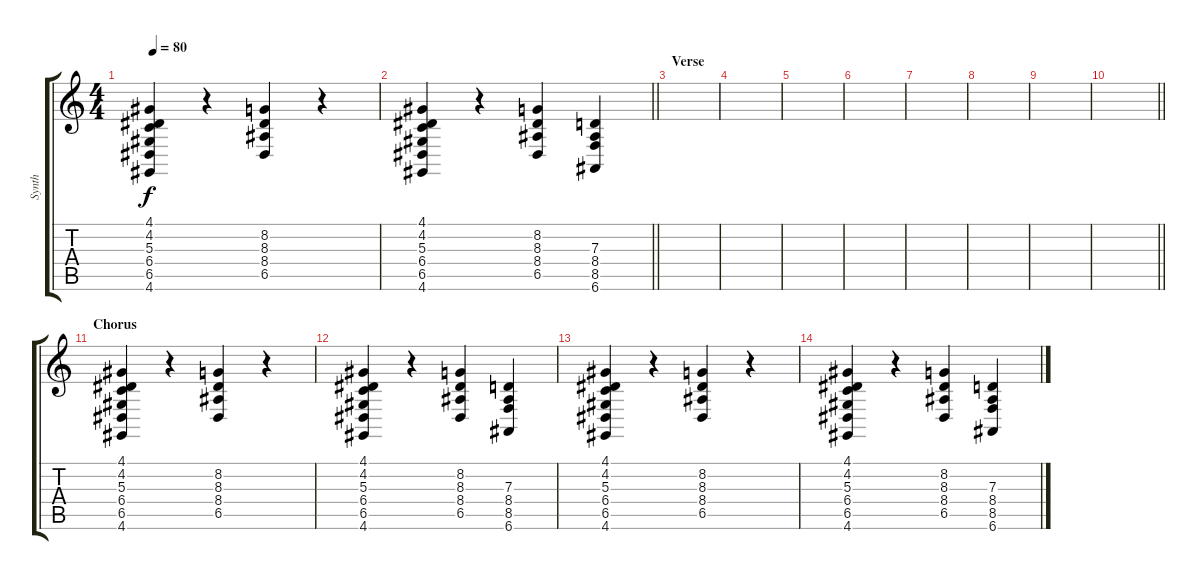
\track ("Synth" "Synth") {instrument pad8sweep}
\staff {score tabs}
\tuning (E4 B3 G3 D3 A2 E2) {hide}
\ts (4 4)
\tempo 80
\clef g2
\ks c
(4.1 4.2 5.3 6.4 6.5 4.6).4{dy f} r.4 (8.2 8.3 8.4 6.5).4 r.4 |
\barLineRight lightlight
(4.1 4.2 5.3 6.4 6.5 4.6).4 r.4 (8.2 8.3 8.4 6.5).4 (7.3 8.4 8.5 6.6).4 |
\section ("" "Verse")
|
|
|
|
|
|
|
\barLineRight lightlight
|
\section ("" "Chorus")
(4.1 4.2 5.3 6.4 6.5 4.6).4 r.4 (8.2 8.3 8.4 6.5).4 r.4 |
(4.1 4.2 5.3 6.4 6.5 4.6).4 r.4 (8.2 8.3 8.4 6.5).4 (7.3 8.4 8.5 6.6).4 |
(4.1 4.2 5.3 6.4 6.5 4.6).4 r.4 (8.2 8.3 8.4 6.5).4 r.4 |
(4.1 4.2 5.3 6.4 6.5 4.6).4 r.4 (8.2 8.3 8.4 6.5).4 (7.3 8.4 8.5 6.6).4
